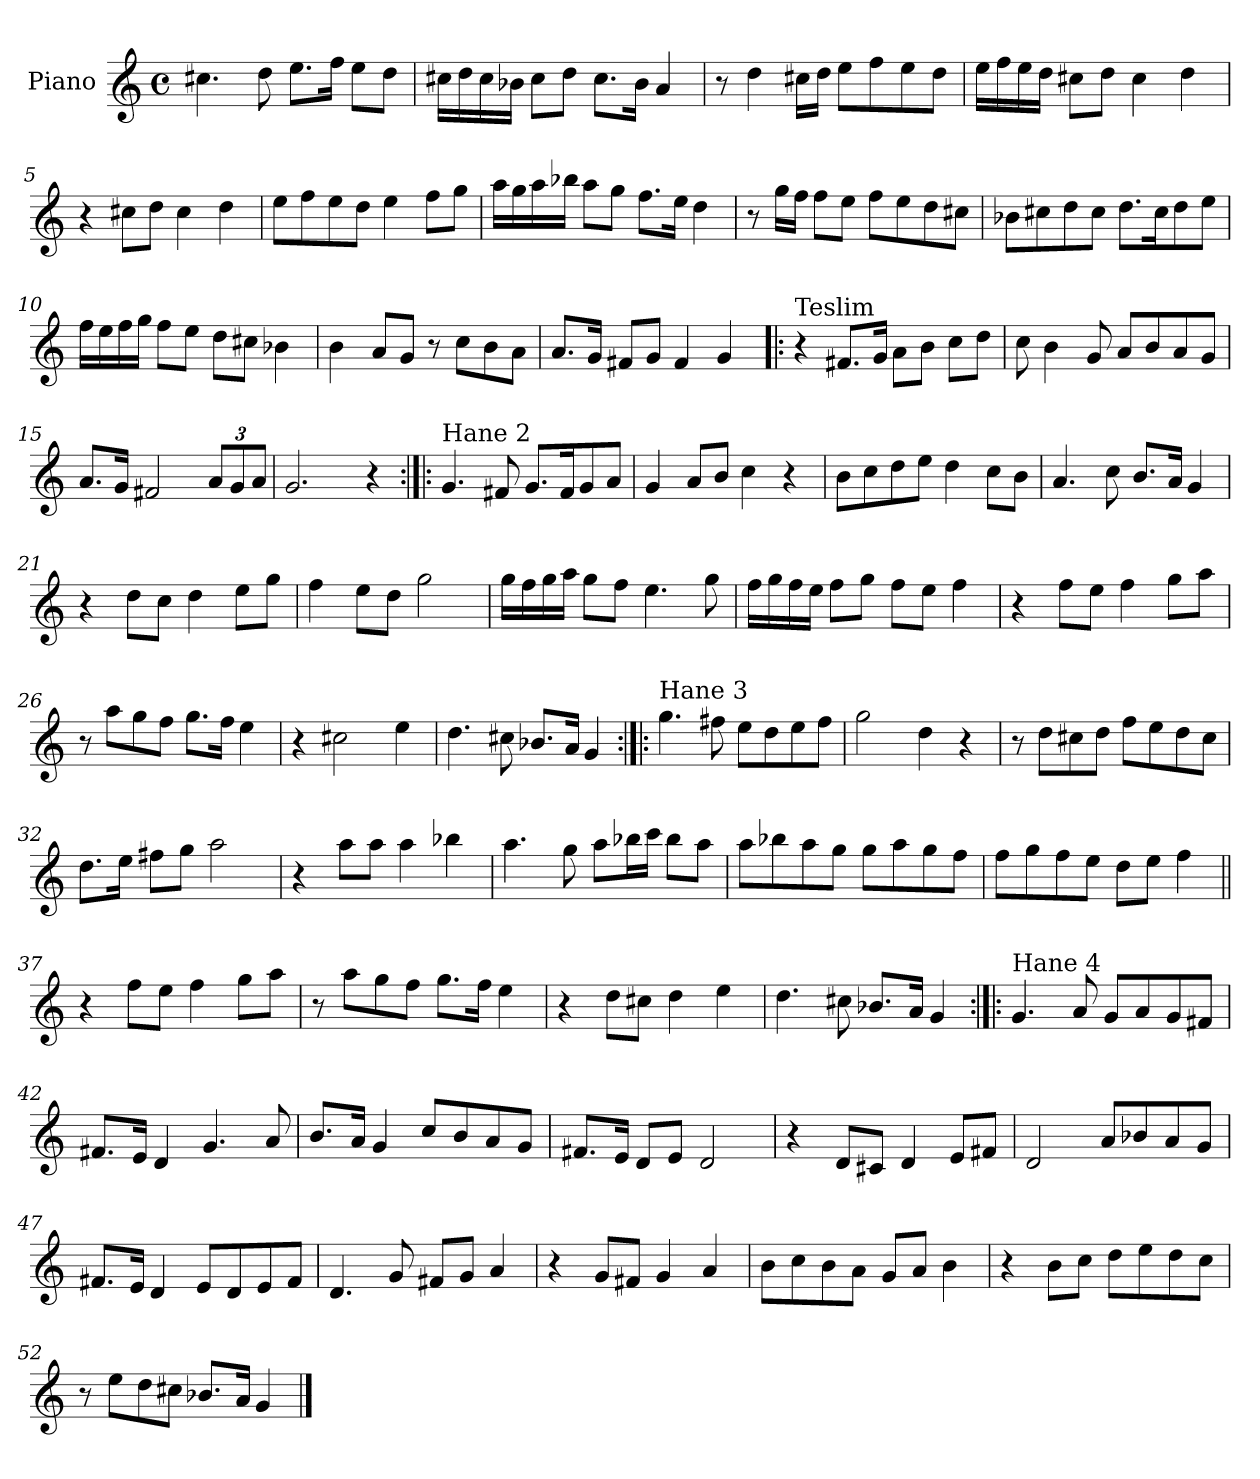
**kern
*part1
*staff1
*I"Piano
*I'Pno.
*clefG2
*k[]
*M4/4
*met(c)
=1
4.cc#X\
8dd\
8.ee\L
16ff\Jk
8ee\L
8dd\J
=2
16cc#X\LL
16dd\
16cc#\
16b-X\JJ
8cc#\L
8dd\J
8.cc#\L
16b-\Jk
4a/
=3
8r
4dd\
16cc#X\LL
16dd\JJ
8ee\L
8ff\
8ee\
8dd\J
=4
16ee\LL
16ff\
16ee\
16dd\JJ
8cc#X\L
8dd\J
4cc#\
4dd\
!!LO:LB:g=z
=5
4r
8cc#X\L
8dd\J
4cc#\
4dd\
=6
8ee\L
8ff\
8ee\
8dd\J
4ee\
8ff\L
8gg\J
=7
16aa\LL
16gg\
16aa\
16bb-X\JJ
8aa\L
8gg\J
8.ff\L
16ee\Jk
4dd\
=8
8r
16gg\LL
16ff\JJ
8ff\L
8ee\J
8ff\L
8ee\
8dd\
8cc#X\J
=9
8b-X\L
8cc#X\
8dd\
8cc#\J
8.dd\L
16cc#\K
8dd\
8ee\J
!!LO:LB:g=z
=10
16ff\LL
16ee\
16ff\
16gg\JJ
8ff\L
8ee\J
8dd\L
8cc#X\J
4b-X\
=11
4b\
8a/L
8g/J
8r
8cc\L
8b\
8a\J
=12
8.a/L
16g/Jk
8f#X/L
8g/J
4f#/
4g/
=13!|:
!LO:TX:a:t=Teslim
4r
8.f#X/L
16g/Jk
8a\L
8b\J
8cc\L
8dd\J
=14
8cc\
4b\
8g/
8a/L
8b/
8a/
8g/J
!!LO:LB:g=z
=15
8.a/L
16g/Jk
2f#X/
*Xbrackettup
12a/L
12g/
12a/J
=16
2.g/
4r
=17:|!|:
!LO:TX:a:t=Hane 2
4.g/
8f#X/
8.g/L
16f#/K
8g/
8a/J
=18
4g/
8a/L
8b/J
4cc\
4r
=19
8b\L
8cc\
8dd\
8ee\J
4dd\
8cc\L
8b\J
=20
4.a/
8cc\
8.b/L
16a/Jk
4g/
!!LO:LB:g=z
=21
4r
8dd\L
8cc\J
4dd\
8ee\L
8gg\J
=22
4ff\
8ee\L
8dd\J
2gg\
=23
16gg\LL
16ff\
16gg\
16aa\JJ
8gg\L
8ff\J
4.ee\
8gg\
=24
16ff\LL
16gg\
16ff\
16ee\JJ
8ff\L
8gg\J
8ff\L
8ee\J
4ff\
=25
4r
8ff\L
8ee\J
4ff\
8gg\L
8aa\J
!!LO:LB:g=z
=26
8r
8aa\L
8gg\
8ff\J
8.gg\L
16ff\Jk
4ee\
=27
4r
2cc#X\
4ee\
=28
4.dd\
8cc#X\
8.b-X/L
16a/Jk
4g/
=29:|!|:
!LO:TX:a:t=Hane 3
4.gg\
8ff#X\
8ee\L
8dd\
8ee\
8ff#\J
=30
2gg\
4dd\
4r
=31
8r
8dd\L
8cc#X\
8dd\J
8ff\L
8ee\
8dd\
8cc#\J
!!LO:LB:g=z
=32
8.dd\L
16ee\Jk
8ff#X\L
8gg\J
2aa\
=33
4r
8aa\L
8aa\J
4aa\
4bb-X\
=34
4.aa\
8gg\
8aa\L
16bb-X\L
16ccc\JJ
8bb-\L
8aa\J
=35
8aa\L
8bb-X\
8aa\
8gg\J
8gg\L
8aa\
8gg\
8ff\J
=36
8ff\L
8gg\
8ff\
8ee\J
8dd\L
8ee\J
4ff\
!!LO:LB:g=z
=37||
4r
8ff\L
8ee\J
4ff\
8gg\L
8aa\J
=38
8r
8aa\L
8gg\
8ff\J
8.gg\L
16ff\Jk
4ee\
=39
4r
8dd\L
8cc#X\J
4dd\
4ee\
=40
4.dd\
8cc#X\
8.b-X/L
16a/Jk
4g/
=41:|!|:
!LO:TX:a:t=Hane 4
4.g/
8a/
8g/L
8a/
8g/
8f#X/J
!!LO:LB:g=z
=42
8.f#X/L
16e/Jk
4d/
4.g/
8a/
=43
8.b/L
16a/Jk
4g/
8cc/L
8b/
8a/
8g/J
=44
8.f#X/L
16e/Jk
8d/L
8e/J
2d/
=45
4r
8d/L
8c#X/J
4d/
8e/L
8f#X/J
=46
2d/
8a/L
8b-X/
8a/
8g/J
=47
8.f#X/L
16e/Jk
4d/
8e/L
8d/
8e/
8f#/J
!!LO:LB:g=z
=48
4.d/
8g/
8f#X/L
8g/J
4a/
=49
4r
8g/L
8f#X/J
4g/
4a/
=50
8b\L
8cc\
8b\
8a\J
8g/L
8a/J
4b\
=51
4r
8b\L
8cc\J
8dd\L
8ee\
8dd\
8cc\J
=52
8r
8ee\L
8dd\
8cc#X\J
8.b-X/L
16a/Jk
4g/
==
*-
